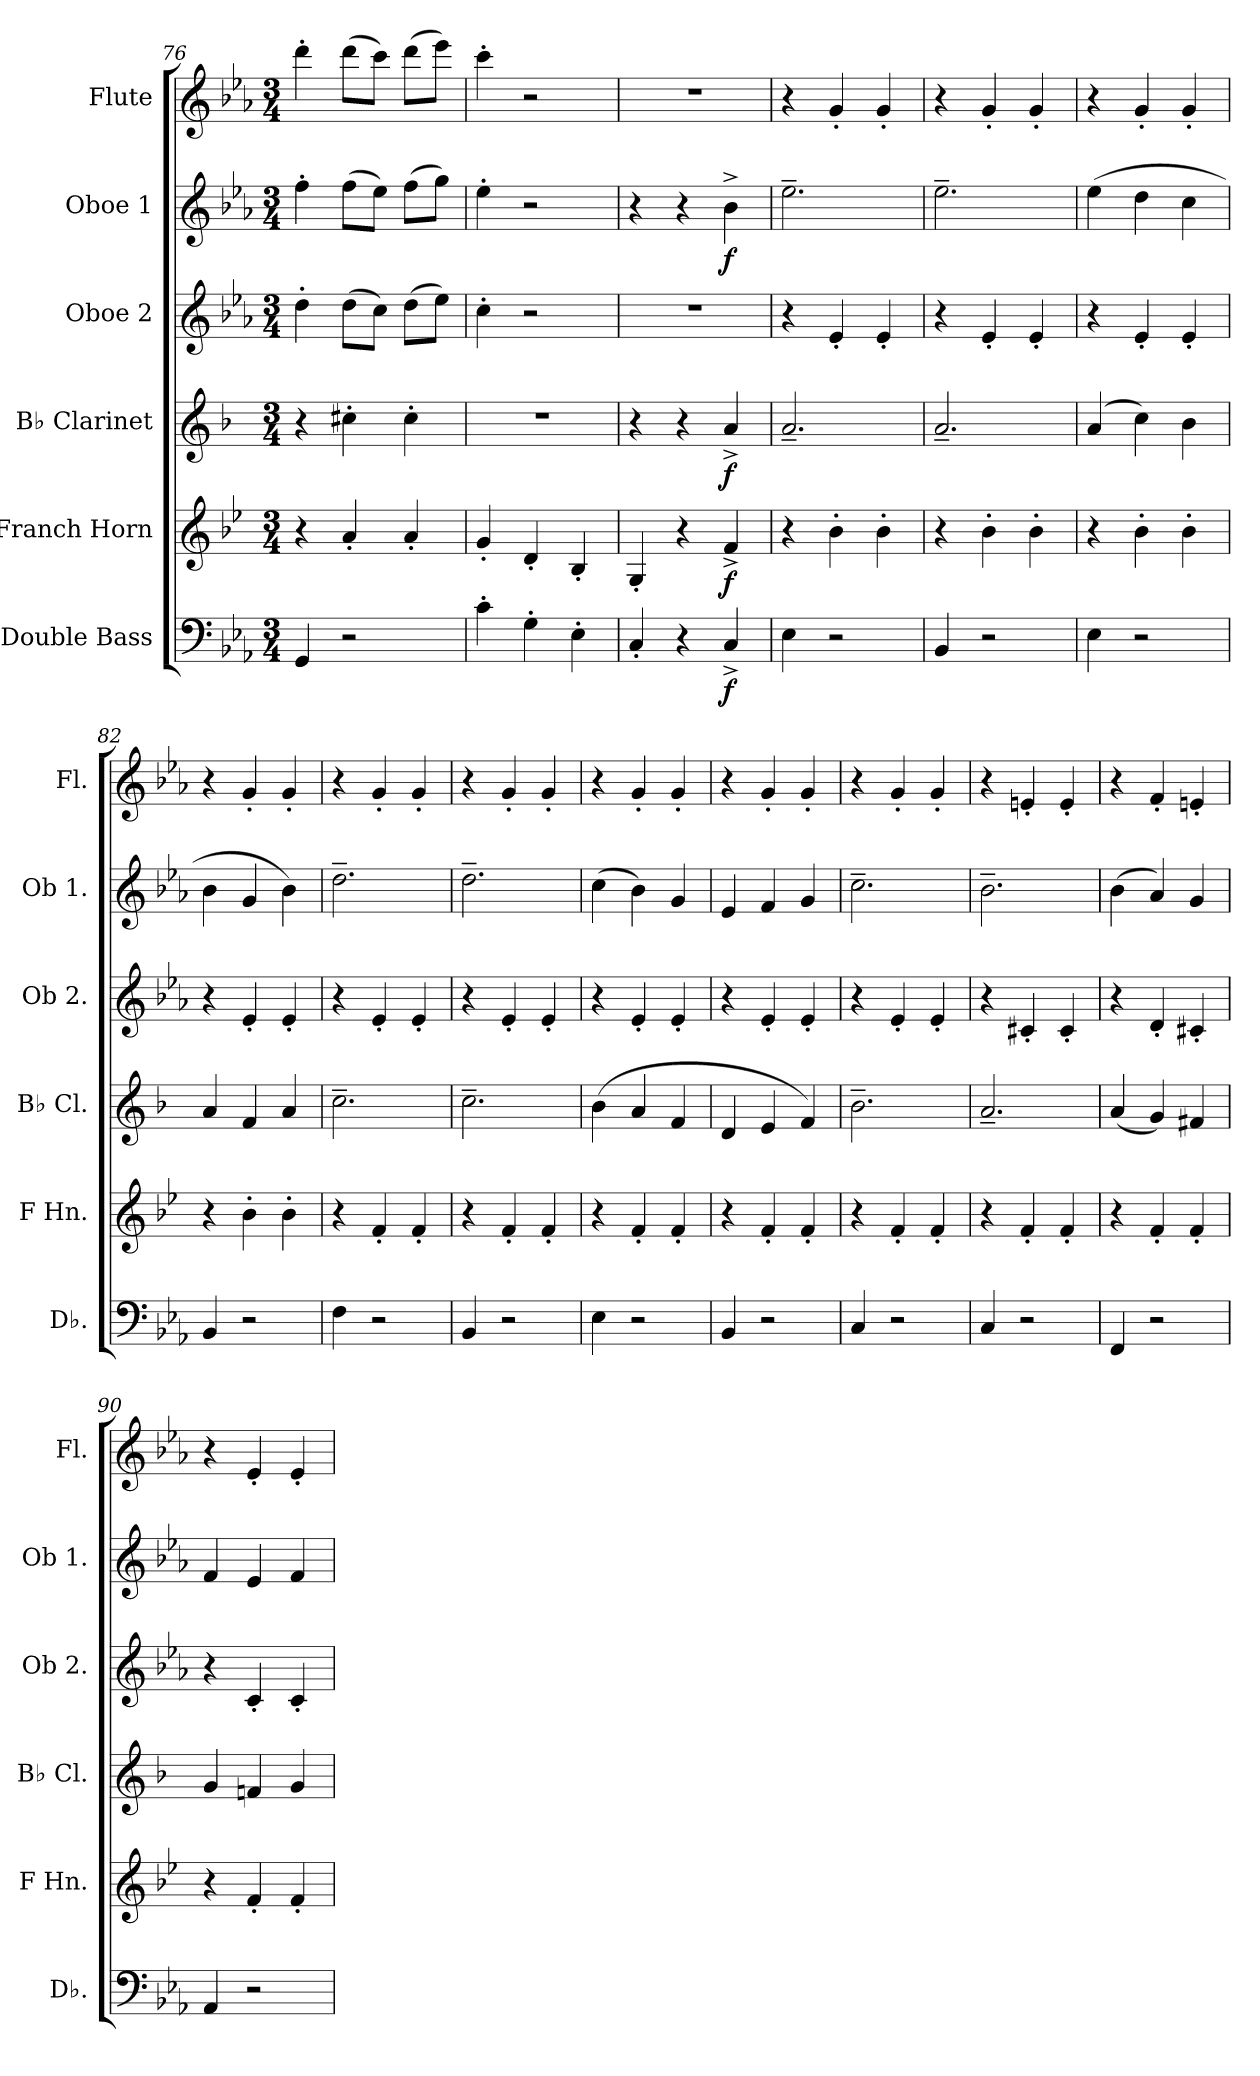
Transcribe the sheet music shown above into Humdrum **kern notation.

**kern	**dynam	**kern	**dynam	**kern	**dynam	**kern	**kern	**dynam	**kern
*part6	*part6	*part5	*part5	*part4	*part4	*part3	*part2	*part2	*part1
*staff6	*staff6	*staff5	*staff5	*staff4	*staff4	*staff3	*staff2	*staff2	*staff1
*I"Double Bass	*	*I"Franch Horn	*	*I"B♭ Clarinet	*	*I"Oboe 2	*I"Oboe 1	*	*I"Flute
*I'Db.	*	*I'F Hn.	*	*I'B♭ Cl.	*	*I'Ob 2.	*I'Ob 1.	*	*I'Fl.
*clefF4	*	*clefG2	*	*clefG2	*	*clefG2	*clefG2	*	*clefG2
*ITrd7c12	*	*ITrd4c7	*	*ITrd1c2	*	*	*	*	*
*k[b-e-a-]	*	*k[b-e-a-]	*	*k[b-e-a-]	*	*k[b-e-a-]	*k[b-e-a-]	*	*k[b-e-a-]
*M3/4	*	*M3/4	*	*M3/4	*	*M3/4	*M3/4	*	*M3/4
=76	=76	=76	=76	=76	=76	=76	=76	=76	=76
4GGG/	.	4r	.	4r	.	4dd'\	4ff'\	.	4ddd'\
2r	.	4d'/	.	4bn'\	.	(>8dd\L	(>8ff\L	.	(>8ddd\L
.	.	.	.	.	.	8cc\J)	8ee-\J)	.	8ccc\J)
.	.	4d'/	.	4b'\	.	(>8dd\L	(>8ff\L	.	(>8ddd\L
.	.	.	.	.	.	8ee-\J)	8gg\J)	.	8eee-\J)
=77	=77	=77	=77	=77	=77	=77	=77	=77	=77
4C'\	.	4c'/	.	2.r	.	4cc'\	4ee-'\	.	4ccc'\
4GG'\	.	4G'/	.	.	.	2r	2r	.	2r
4EE-'\	.	4E-'/	.	.	.	.	.	.	.
!!LO:PB:g=z
=78	=78	=78	=78	=78	=78	=78	=78	=78	=78
4CC'/	.	4C'/	.	4r	.	2.r	4r	.	2.r
4r	.	4r	.	4r	.	.	4r	.	.
!	!LO:DY:b	!	!LO:DY:b	!	!LO:DY:b	!	!	!LO:DY:b	!
4CC^/	f	4B-^/	f	4g^/	f	.	4b-^\	f	.
=79	=79	=79	=79	=79	=79	=79	=79	=79	=79
4EE-\	.	4r	.	2.g~/	.	4r	2.ee-~\	.	4r
2r	.	4e-'\	.	.	.	4e-'/	.	.	4g'/
.	.	4e-'\	.	.	.	4e-'/	.	.	4g'/
=80	=80	=80	=80	=80	=80	=80	=80	=80	=80
4BBB-/	.	4r	.	2.g~/	.	4r	2.ee-~\	.	4r
2r	.	4e-'\	.	.	.	4e-'/	.	.	4g'/
.	.	4e-'\	.	.	.	4e-'/	.	.	4g'/
=81	=81	=81	=81	=81	=81	=81	=81	=81	=81
4EE-\	.	4r	.	(>4g/	.	4r	(>4ee-\	.	4r
2r	.	4e-'\	.	4b-\)	.	4e-'/	4dd\	.	4g'/
.	.	4e-'\	.	4a-\	.	4e-'/	4cc\	.	4g'/
=82	=82	=82	=82	=82	=82	=82	=82	=82	=82
4BBB-/	.	4r	.	4g/	.	4r	4b-\	.	4r
2r	.	4e-'\	.	4e-/	.	4e-'/	4g/	.	4g'/
.	.	4e-'\	.	4g/	.	4e-'/	4b-\)	.	4g'/
=83	=83	=83	=83	=83	=83	=83	=83	=83	=83
4FF\	.	4r	.	2.b-~\	.	4r	2.dd~\	.	4r
2r	.	4B-'/	.	.	.	4e-'/	.	.	4g'/
.	.	4B-'/	.	.	.	4e-'/	.	.	4g'/
=84	=84	=84	=84	=84	=84	=84	=84	=84	=84
4BBB-/	.	4r	.	2.b-~\	.	4r	2.dd~\	.	4r
2r	.	4B-'/	.	.	.	4e-'/	.	.	4g'/
.	.	4B-'/	.	.	.	4e-'/	.	.	4g'/
=85	=85	=85	=85	=85	=85	=85	=85	=85	=85
4EE-\	.	4r	.	(>4a-\	.	4r	(>4cc\	.	4r
2r	.	4B-'/	.	4g/	.	4e-'/	4b-\)	.	4g'/
.	.	4B-'/	.	4e-/	.	4e-'/	4g/	.	4g'/
=86	=86	=86	=86	=86	=86	=86	=86	=86	=86
4BBB-/	.	4r	.	4c/	.	4r	4e-/	.	4r
2r	.	4B-'/	.	4d/	.	4e-'/	4f/	.	4g'/
.	.	4B-'/	.	4e-/)	.	4e-'/	4g/	.	4g'/
=87	=87	=87	=87	=87	=87	=87	=87	=87	=87
4CC/	.	4r	.	2.a-~\	.	4r	2.cc~\	.	4r
2r	.	4B-'/	.	.	.	4e-'/	.	.	4g'/
.	.	4B-'/	.	.	.	4e-'/	.	.	4g'/
=88	=88	=88	=88	=88	=88	=88	=88	=88	=88
4CC/	.	4r	.	2.g~/	.	4r	2.b-~\	.	4r
2r	.	4B-'/	.	.	.	4c#X'/	.	.	4en'/
.	.	4B-'/	.	.	.	4c#'/	.	.	4e'/
!!LO:LB:g=z
=89	=89	=89	=89	=89	=89	=89	=89	=89	=89
4FFF/	.	4r	.	(<4g/	.	4r	(>4b-\	.	4r
2r	.	4B-'/	.	4f/)	.	4d'/	4a-/)	.	4f'/
.	.	4B-'/	.	4en/	.	4c#X'/	4g/	.	4en'/
=90	=90	=90	=90	=90	=90	=90	=90	=90	=90
4AAA-/	.	4r	.	4f/	.	4r	4f/	.	4r
2r	.	4B-'/	.	4e-X/	.	4c'/	4e-/	.	4e-'/
.	.	4B-'/	.	4f/	.	4c'/	4f/	.	4e-'/
=	=	=	=	=	=	=	=	=	=
*-	*-	*-	*-	*-	*-	*-	*-	*-	*-
